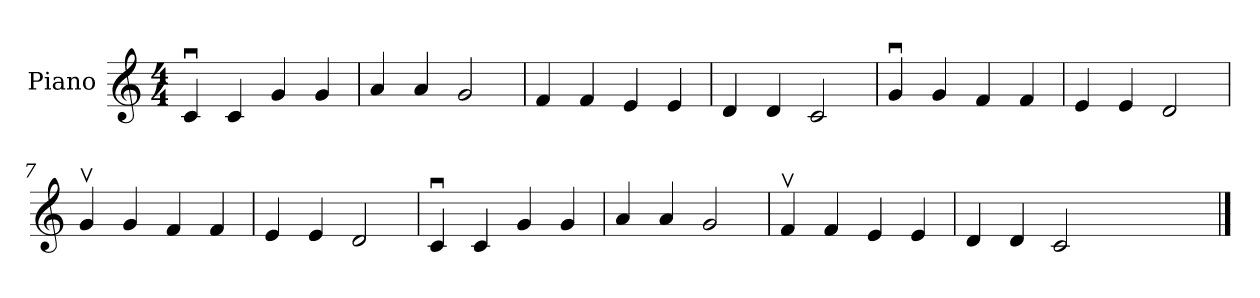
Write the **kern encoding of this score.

**kern
*part1
*staff1
*I"Piano
*I'Pno
*clefG2
*k[]
*M4/4
=1
4cu/
4c/
4g/
4g/
=2
4a/
4a/
2g/
=3
4f/
4f/
4e/
4e/
=4
4d/
4d/
2c/
=5
4gu/
4g/
4f/
4f/
=6
4e/
4e/
2d/
=7
4gv/
4g/
4f/
4f/
=8
4e/
4e/
2d/
!!LO:LB:g=z
=9
4cu/
4c/
4g/
4g/
=10
4a/
4a/
2g/
=11
4fv/
4f/
4e/
4e/
=12
4d/
4d/
2c/
1ryy
==
*-
